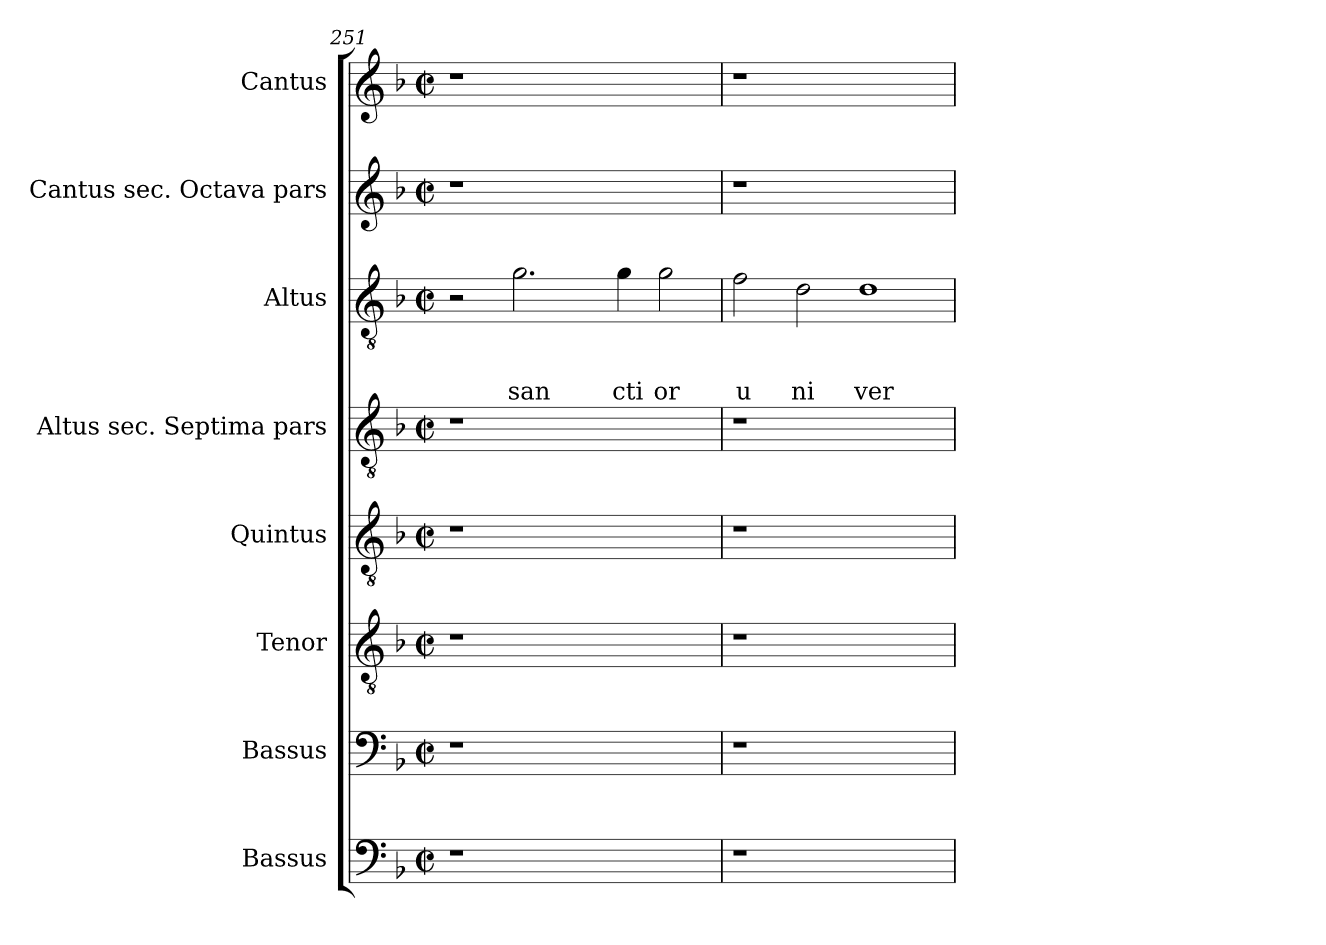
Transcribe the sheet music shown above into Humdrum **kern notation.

**kern	**kern	**kern	**kern	**kern	**kern	**text	**text	**text	**kern	**kern
*part8	*part7	*part6	*part5	*part4	*part3	*part3	*part3	*part3	*part2	*part1
*staff8	*staff7	*staff6	*staff5	*staff4	*staff3	*staff3	*staff3	*staff3	*staff2	*staff1
*I"Bassus	*I"Bassus	*I"Tenor	*I"Quintus	*I"Altus sec. Septima pars	*I"Altus	*	*	*	*I"Cantus sec. Octava pars	*I"Cantus
*	*I'Bassus	*I'Tenor	*I'Quintus	*	*I'Altus	*	*	*	*	*I'Cantus
*clefF4	*clefF4	*clefGv2	*clefGv2	*clefGv2	*clefGv2	*	*	*	*clefG2	*clefG2
*k[b-]	*k[b-]	*k[b-]	*k[b-]	*k[b-]	*k[b-]	*	*	*	*k[b-]	*k[b-]
*F:	*F:	*F:	*F:	*F:	*F:	*	*	*	*F:	*F:
*M2/2	*M2/2	*M2/2	*M2/2	*M2/2	*M2/2	*	*	*	*M2/2	*M2/2
*met(c|)	*met(c|)	*met(c|)	*met(c|)	*met(c|)	*met(c|)	*	*	*	*met(c|)	*met(c|)
=251	=251	=251	=251	=251	=251	=251	=251	=251	=251	=251
1r	1r	1r	1r	1r	2r	.	.	.	1r	1r
!	!	!	!	!	!	!	!	!LO:LY:b	!	!
.	.	.	.	.	2.g\	.	.	san	.	.
1ryy	1ryy	1ryy	1ryy	1ryy	.	.	.	.	1ryy	1ryy
!	!	!	!	!	!	!	!	!LO:LY:b	!	!
.	.	.	.	.	4g\	.	.	cti	.	.
!	!	!	!	!	!	!	!	!LO:LY:b	!	!
.	.	.	.	.	2g\	.	.	or	.	.
=252	=252	=252	=252	=252	=252	=252	=252	=252	=252	=252
!	!	!	!	!	!	!	!	!LO:LY:b	!	!
1r	1r	1r	1r	1r	2f\	.	.	u	1r	1r
!	!	!	!	!	!	!	!	!LO:LY:b	!	!
.	.	.	.	.	2d\	.	.	ni	.	.
!	!	!	!	!	!	!	!	!LO:LY:b	!	!
1ryy	1ryy	1ryy	1ryy	1ryy	1d	.	.	ver	1ryy	1ryy
=	=	=	=	=	=	=	=	=	=	=
*-	*-	*-	*-	*-	*-	*-	*-	*-	*-	*-
